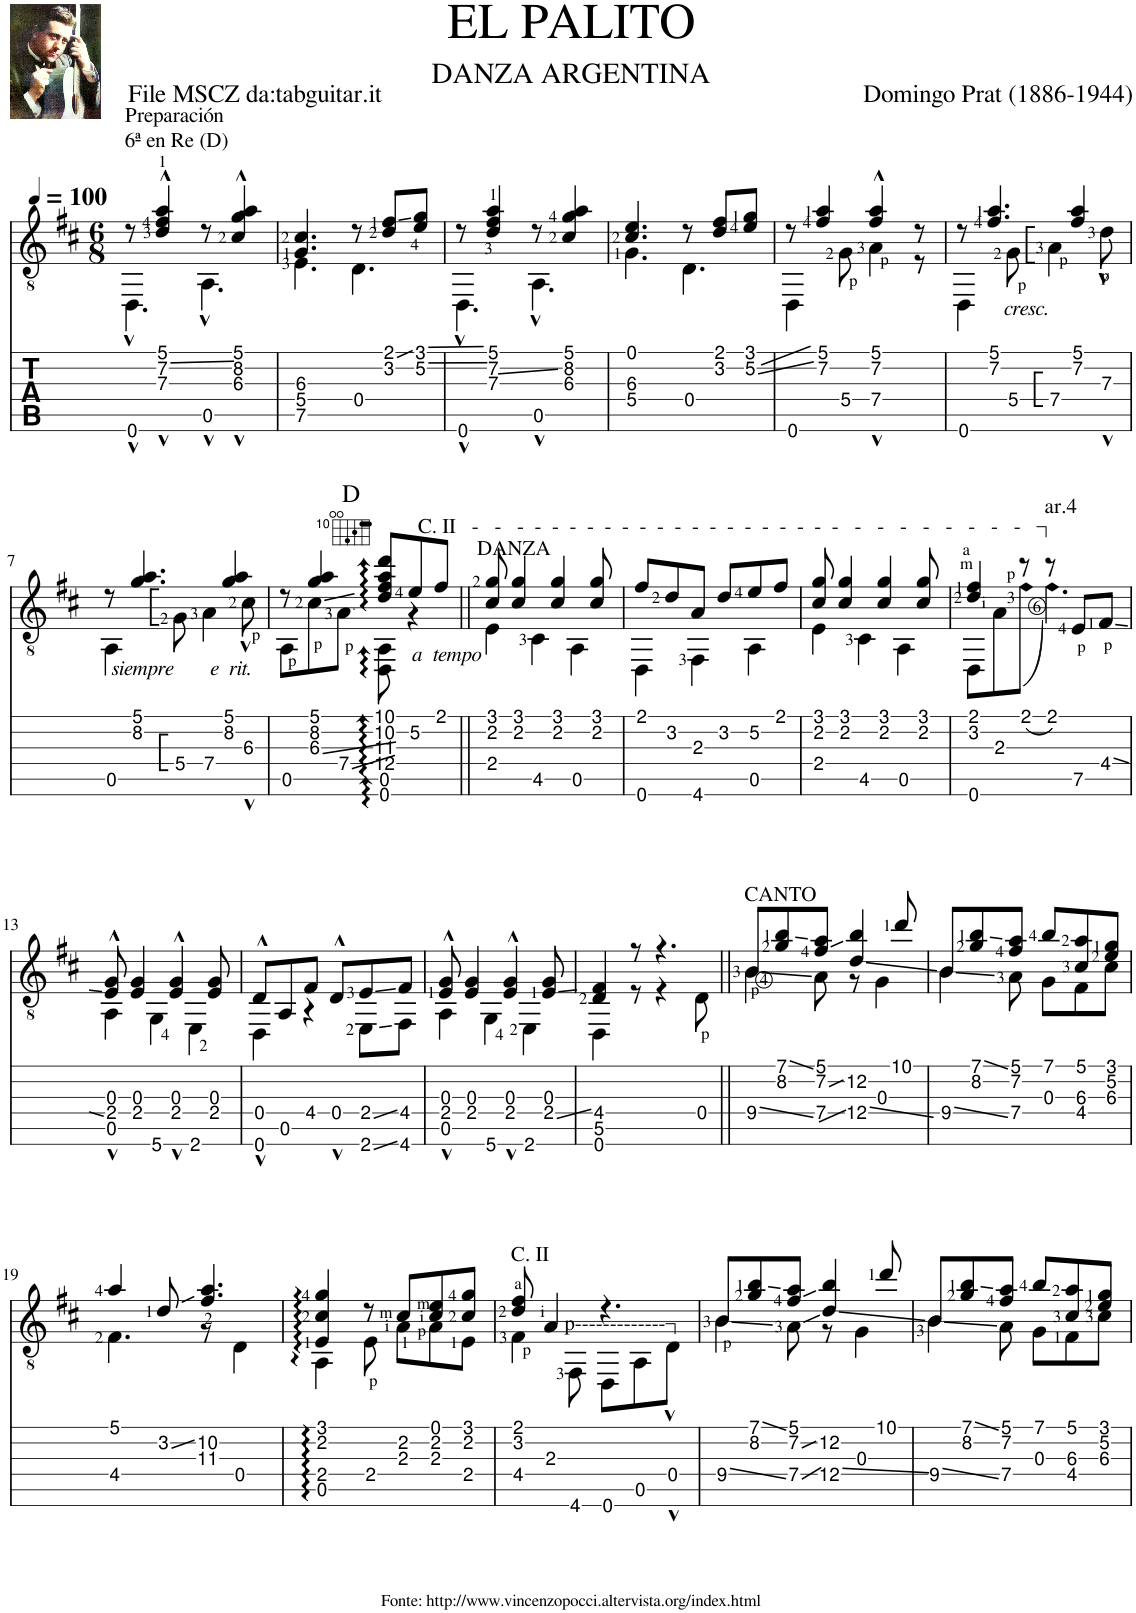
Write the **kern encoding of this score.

**kern	**kern	**harte
*part1	*part1	*part1
*staff2	*staff1	*
*I"Guitar	*	*
*I'Guit.	*	*
*stria6	*	*
*	*clefGv2	*
*k[f#c#]	*k[f#c#]	*
*M6/8	*M6/8	*
*MM100	*MM100	*
=1	=1	=1
*^	*^	*
!	!	!LO:TX:a:t=6ª en Re (D)	!	!
!	!	!LO:TX:a:t=Preparación	!	!
8r	4.DD^^	8r	4.DD^^\	.
4d^^ 4f#^^ 4a^^	.	4d/^^ 4f#/^^ 4a/^^	.	.
8r	4.AA^^	8r	4.AA^^\	.
4c#^^ 4g^^ 4a^^	.	4c#/^^ 4g/^^ 4a/^^	.	.
=2	=2	=2	=2	=2
4.G 4.c#	4.E	4.G/ 4.c#/	4.E\	.
8r	4.D	8r	4.D\	.
8d\ 8f#\L	.	8d/ 8f#/L	.	.
8e\ 8g\J	.	8e/ 8g/J	.	.
=3	=3	=3	=3	=3
8r	4.DD^^	8r	4.DD^^\	.
4d 4f# 4a	.	4d/ 4f#/ 4a/	.	.
8r	4.AA^^	8r	4.AA^^\	.
4c# 4g 4a	.	4c#/ 4g/ 4a/	.	.
=4	=4	=4	=4	=4
4.c# 4.e	4.G	4.c#/ 4.e/	4.G\	.
8r	4.D	8r	4.D\	.
8d\ 8f#\L	.	8d/ 8f#/L	.	.
8e\ 8g\J	.	8e/ 8g/J	.	.
=5	=5	=5	=5	=5
8r	4DD	8r	4DD\	.
4f# 4a	.	4f#/ 4a/	.	.
.	8G	.	8G\	.
4f#^^ 4a^^	4A	4f#/^^ 4a/^^	4A\	.
8r	8r	8r	8r	.
=6	=6	=6	=6	=6
8r	4DD	8r	4DD\	.
4.f# 4.a	.	4.f#/ 4.a/	.	.
!	!	!	!LO:TX:b:i:t=cresc.	!
.	8G	.	8G\	.
.	4A	.	4A\	.
4f# 4a	.	4f#/ 4a/	.	.
.	8d^^	.	8d^^\	.
!!LO:LB:g=z	!!
=7	=7	=7	=7	=7
!	!	!LO:TX:b:i:t=siempre       e  rit.	!	!
8r	4AA	8r	4AA\	.
4.g 4.a	.	4.g/ 4.a/	.	.
.	8G	.	8G\	.
.	4A	.	4A\	.
4g 4a	.	4g/ 4a/	.	.
.	8c#^^	.	8c#^^\	.
=8	=8	=8	=8	=8
8r	8AAL	8r	8AA\L	.
4g 4a	8c#	4g/ 4a/	8c#\	.
.	8AJ	.	8A\J	.
8d\ 8f#\ 8a\ 8dd\L	8DD 8AA	8d/ 8f#/ 8a/ 8dd/L	8DD\ 8AA\	D:maj
!	!	!LO:TX:a:t=C. II   -   -   -  -  -  -  -  -  -  -  -  -  -  -  -  -  -  -  -  -  -   -   -   -   -   -   -   -   -   ┐	!	!
!	!	!LO:TX:b:i:t=a  tempo	!	!
8e	4r	8e/	4r	.
8f#J	.	8f#/J	.	.
=9||	=9||	=9||	=9||	=9||
!	!	!LO:TX:a:t=DANZA	!	!
8c# 8g	4E	8c#/ 8g/	4E\	.
4c# 4g	.	4c#/ 4g/	.	.
.	4C#	.	4C#\	.
4c# 4g	.	4c#/ 4g/	.	.
.	4AA	.	4AA\	.
8c# 8g	.	8c#/ 8g/	.	.
=10	=10	=10	=10	=10
8f#L	4DD	8f#/L	4DD\	.
8d	.	8d/	.	.
8AJ	4FF#	8A/J	4FF#\	.
8dL	.	8d/L	.	.
8e	4AA	8e/	4AA\	.
8f#J	.	8f#/J	.	.
=11	=11	=11	=11	=11
8c# 8g	4E	8c#/ 8g/	4E\	.
4c# 4g	.	4c#/ 4g/	.	.
.	4C#	.	4C#\	.
4c# 4g	.	4c#/ 4g/	.	.
.	4AA	.	4AA\	.
8c# 8g	.	8c#/ 8g/	.	.
=12	=12	=12	=12	=12
4d 4f#	8DDL	4d/ 4f#/	8DD\L	.
.	8A	.	8A\	.
8r	8f#J	8r	(8f#\J	.
!	!	!LO:TX:a:t=ar.4	!	!
8r	4.f#	8r	4.f#\)	.
8EL	.	8E/L	.	.
8F#J	.	8F#/J	.	.
!!LO:LB:g=z	!!
=13	=13	=13	=13	=13
8E^^ 8G^^	4AA	8E/^^ 8G/^^	4AA\	.
4E 4G	.	4E/ 4G/	.	.
.	4GG	.	4GG\	.
4E^^ 4G^^	.	4E/^^ 4G/^^	.	.
.	4EE	.	4EE\	.
8E 8G	.	8E/ 8G/	.	.
=14	=14	=14	=14	=14
8D^^L	4DD	8D^^/L	4DD\	.
8AA	.	8AA/	.	.
8F#J	4r	8F#/J	4r	.
8D^^L	.	8D^^/L	.	.
8E	8EEL	8E/	8EE\L	.
8F#J	8FF#J	8F#/J	8FF#\J	.
=15	=15	=15	=15	=15
8E^^ 8G^^	4AA	8E/^^ 8G/^^	4AA\	.
4E 4G	.	4E/ 4G/	.	.
.	4GG	.	4GG\	.
4E^^ 4G^^	.	4E/^^ 4G/^^	.	.
.	4EE	.	4EE\	.
8E 8G	.	8E/ 8G/	.	.
=16	=16	=16	=16	=16
4D 4F#	4DD	4D/ 4F#/	4DD\	.
8r	8r	8r	8r	.
4.r	4r	4.r	4r	.
.	8D	.	8D\	.
=17||	=17||	=17||	=17||	=17||
!	!	!LO:TX:a:t=CANTO	!	!
8BL	4B	8B/L	4B\	.
8g\ 8b\	.	8g/ 8b/	.	.
8f#\ 8a\J	8A	8f#/ 8a/J	8A\	.
4d 4b	8r	4d/ 4b/	8r	.
.	4G	.	4G\	.
8dd	.	8dd/	.	.
=18	=18	=18	=18	=18
8BL	4B	8B/L	4B\	.
8g\ 8b\	.	8g/ 8b/	.	.
8f#\ 8a\J	8A	8f#/ 8a/J	8A\	.
8bL	8GL	8b/L	8G\L	.
8c#\ 8a\	8F#	8c#/ 8a/	8F#\	.
8e\ 8g\J	8c#J	8e/ 8g/J	8c#\J	.
!!LO:LB:g=z	!!
=19	=19	=19	=19	=19
4a	4.F#	4a/	4.F#\	.
8d	.	8d/	.	.
4.f# 4.a	8r	4.f#/ 4.a/	8r	.
.	4D	.	4D\	.
=20	=20	=20	=20	=20
4E 4c# 4g	4AA	4E/ 4c#/ 4g/	4AA\	.
8r	8E	8r	8E\	.
8c#L	8AL	8c#/L	8A\L	.
8c#\ 8e\	8A	8c#/ 8e/	8A\	.
8c#\ 8g\J	8EJ	8c#/ 8g/J	8E\J	.
=21	=21	=21	=21	=21
!	!	!LO:TX:a:t=C. II	!	!
8d 8f#	4F#	8d/ 8f#/	4F#\	.
4A	.	4A/	.	.
!	!	!	!LO:TX:a:t=p-------------┐	!
.	8FF#	.	8FF#\	.
4.r	8DDL	4.r	8DD\L	.
.	8AA	.	8AA\	.
.	8D^^J	.	8D^^\J	.
=22	=22	=22	=22	=22
8BL	4B	8B/L	4B\	.
8g\ 8b\	.	8g/ 8b/	.	.
8f#\ 8a\J	8A	8f#/ 8a/J	8A\	.
4d 4b	8r	4d/ 4b/	8r	.
.	4G	.	4G\	.
8dd	.	8dd/	.	.
=23	=23	=23	=23	=23
8BL	4B	8B/L	4B\	.
8g\ 8b\	.	8g/ 8b/	.	.
8f#\ 8a\J	8A	8f#/ 8a/J	8A\	.
8bL	8GL	8b/L	8G\L	.
8c#\ 8a\	8F#	8c#/ 8a/	8F#\	.
8e\ 8g\J	8c#J	8e/ 8g/J	8c#\J	.
*v	*v	*	*	*
*	*v	*v	*
=	=	=
*-	*-	*-
